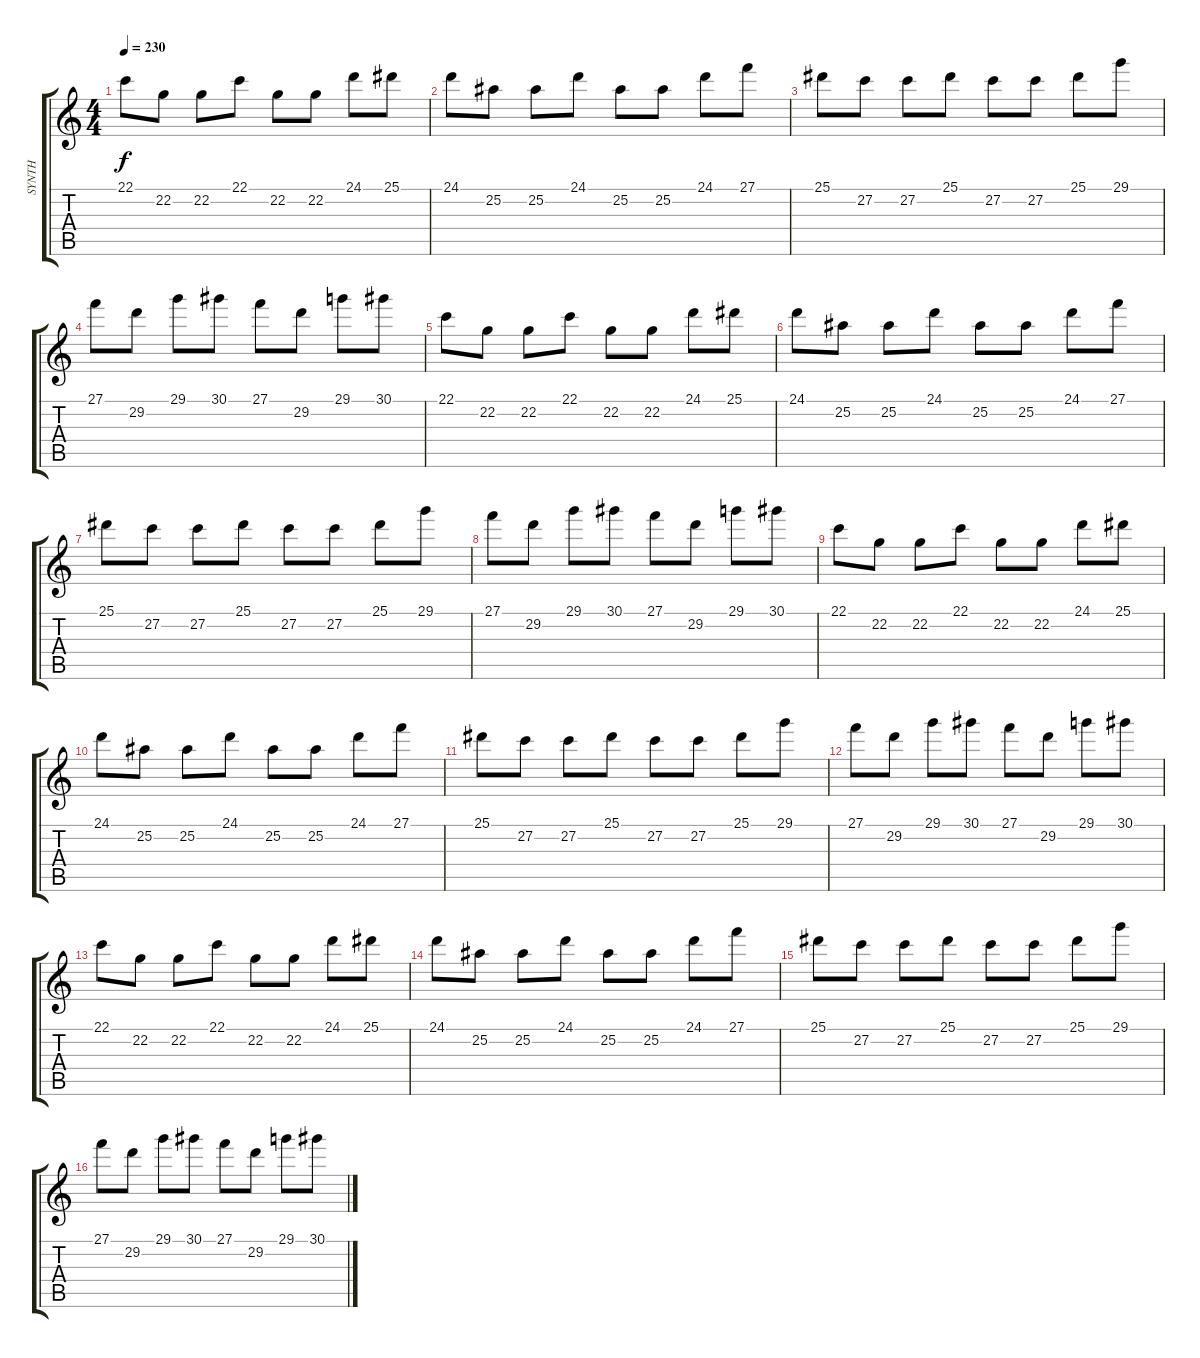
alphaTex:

\track ("SYNTH" "SYNTH") {instrument pad1newage}
\staff {score tabs}
\tuning (D4 A3 F3 C3 G2 C2) {hide}
\ts (4 4)
\tempo 230
\clef g2
\ks c
22.1.8{dy f volume 12} 22.2.8 22.2.8 22.1.8 22.2.8 22.2.8 24.1.8 25.1.8 |
24.1.8 25.2.8 25.2.8 24.1.8 25.2.8 25.2.8 24.1.8 27.1.8 |
25.1.8 27.2.8 27.2.8 25.1.8 27.2.8 27.2.8 25.1.8 29.1.8 |
27.1.8 29.2.8 29.1.8 30.1.8 27.1.8 29.2.8 29.1.8 30.1.8 |
22.1.8{volume 12} 22.2.8 22.2.8 22.1.8 22.2.8 22.2.8 24.1.8 25.1.8 |
24.1.8 25.2.8 25.2.8 24.1.8 25.2.8 25.2.8 24.1.8 27.1.8 |
25.1.8 27.2.8 27.2.8 25.1.8 27.2.8 27.2.8 25.1.8 29.1.8 |
27.1.8 29.2.8 29.1.8 30.1.8 27.1.8 29.2.8 29.1.8 30.1.8 |
22.1.8{volume 12} 22.2.8 22.2.8 22.1.8 22.2.8 22.2.8 24.1.8 25.1.8 |
24.1.8 25.2.8 25.2.8 24.1.8 25.2.8 25.2.8 24.1.8 27.1.8 |
25.1.8 27.2.8 27.2.8 25.1.8 27.2.8 27.2.8 25.1.8 29.1.8 |
27.1.8 29.2.8 29.1.8 30.1.8 27.1.8 29.2.8 29.1.8 30.1.8 |
22.1.8{volume 12} 22.2.8 22.2.8 22.1.8 22.2.8 22.2.8 24.1.8 25.1.8 |
24.1.8 25.2.8 25.2.8 24.1.8 25.2.8 25.2.8 24.1.8 27.1.8 |
25.1.8 27.2.8 27.2.8 25.1.8 27.2.8 27.2.8 25.1.8 29.1.8 |
27.1.8 29.2.8 29.1.8 30.1.8 27.1.8 29.2.8 29.1.8 30.1.8
